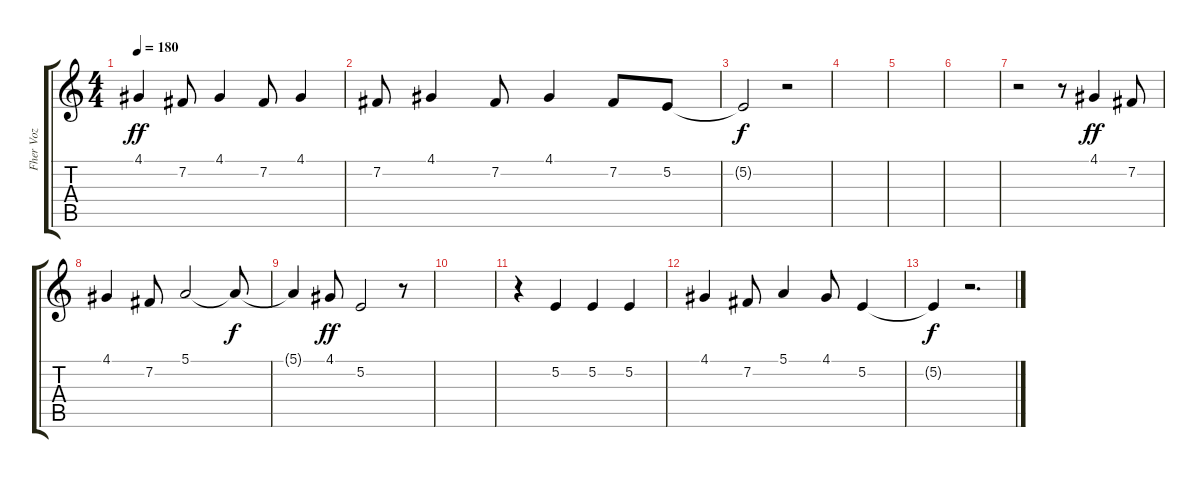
\track ("Fher Voz" "Fher Voz") {instrument flute}
\staff {score tabs}
\tuning (E4 B3 G3 D3 A2 E2) {hide}
\ts (4 4)
\tempo 180
\clef g2
\ks c
4.1.4{dy ff} 7.2.8 4.1.4 7.2.8 4.1.4 |
7.2.8 4.1.4 7.2.8 4.1.4 7.2.8 5.2.8 |
5.2{t}.2{dy f} r.2 |
|
|
|
r.2 r.8 4.1.4{dy ff} 7.2.8 |
4.1.4 7.2.8 5.1.2 5.1{t}.8{dy f} |
5.1{t}.4 4.1.8{dy ff} 5.2.2 r.8 |
|
r.4 5.2.4 5.2.4 5.2.4 |
4.1.4 7.2.8 5.1.4 4.1.8 5.2.4 |
5.2{t}.4{dy f} r.2{d}
